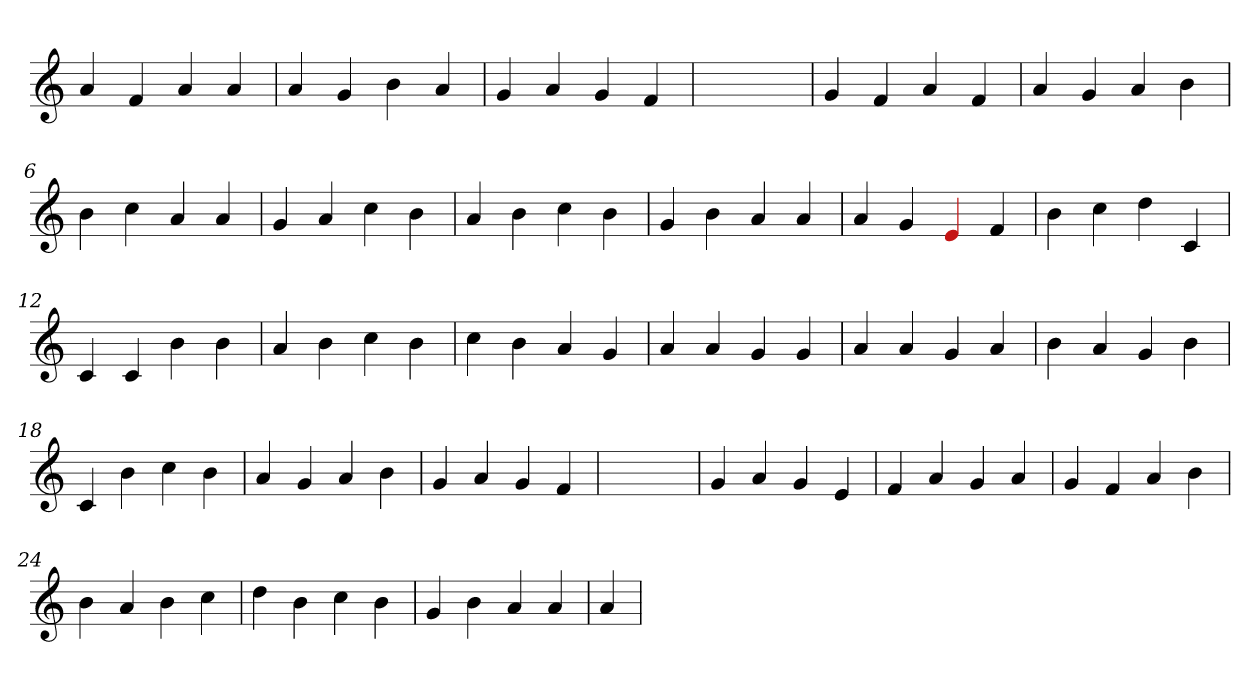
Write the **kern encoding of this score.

**kern
*part1
*staff1
*clefG2
=1
4a
4f
4a
4a
=2
4a
4g
4b
4a
=3
4g
4a
4g
4f
=4
1ryy
=4
4g
4f
4a
4f
=5
4a
4g
4a
4b
=6
4b
4cc
4a
4a
=7
4g
4a
4cc
4b
=8
4a
4b
4cc
4b
=9
4g
4b
4a
4a
=10
4a
4g
4Re
4f
=11
4b
4cc
4dd
4c
=12
4c
4c
4b
4b
=13
4a
4b
4cc
4b
=14
4cc
4b
4a
4g
=15
4a
4a
4g
4g
=16
4a
4a
4g
4a
=17
4b
4a
4g
4b
=18
4c
4b
4cc
4b
=19
4a
4g
4a
4b
=20
4g
4a
4g
4f
=21
1ryy
=21
4g
4a
4g
4e
=22
4f
4a
4g
4a
=23
4g
4f
4a
4b
=24
4b
4a
4b
4cc
=25
4dd
4b
4cc
4b
=26
4g
4b
4a
4a
=27
4a
=
*-
